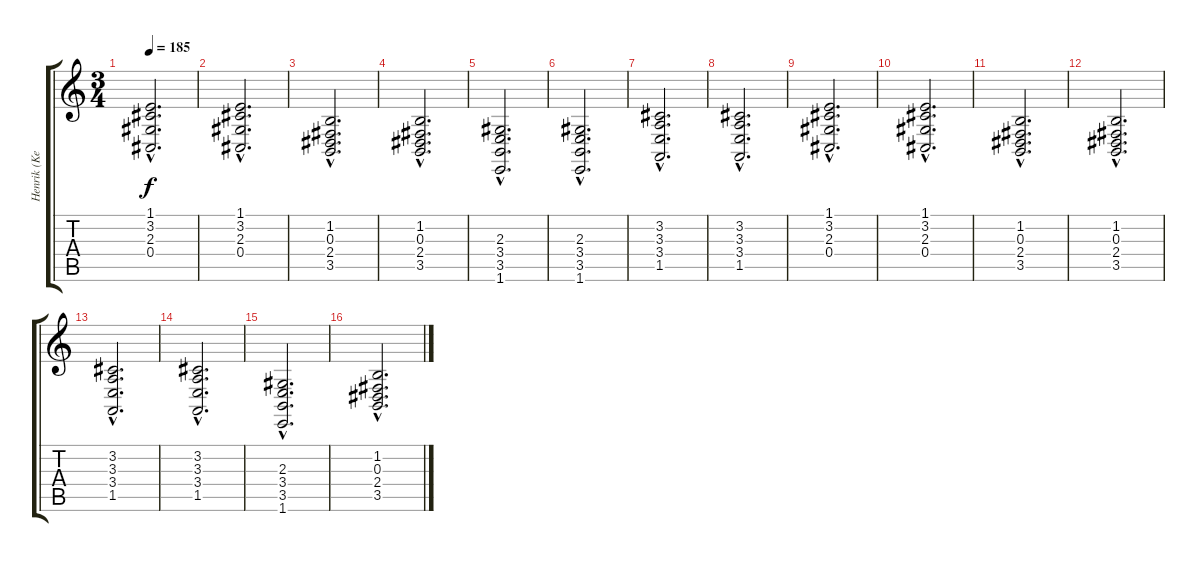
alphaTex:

\track ("Henrik (Keyboard)" "Henrik (Ke") {instrument stringensemble1}
\staff {score tabs}
\tuning (Eb4 Bb3 Gb3 Db3 Ab2 Eb2) {hide}
\ts (3 4)
\tempo 185
\clef g2
\ks c
(1.1{hac} 3.2{hac} 2.3{hac} 0.4{hac}).2{d dy f} |
(1.1{hac} 3.2{hac} 2.3{hac} 0.4{hac}).2{d} |
(1.2{hac} 0.3{hac} 2.4{hac} 3.5{hac}).2{d} |
(1.2{hac} 0.3{hac} 2.4{hac} 3.5{hac}).2{d} |
(2.3{hac} 3.4{hac} 3.5{hac} 1.6{hac}).2{d} |
(2.3{hac} 3.4{hac} 3.5{hac} 1.6{hac}).2{d} |
(3.2{hac} 3.3{hac} 3.4{hac} 1.5{hac}).2{d} |
(3.2{hac} 3.3{hac} 3.4{hac} 1.5{hac}).2{d} |
(1.1{hac} 3.2{hac} 2.3{hac} 0.4{hac}).2{d} |
(1.1{hac} 3.2{hac} 2.3{hac} 0.4{hac}).2{d} |
(1.2{hac} 0.3{hac} 2.4{hac} 3.5{hac}).2{d} |
(1.2{hac} 0.3{hac} 2.4{hac} 3.5{hac}).2{d} |
(3.2{hac} 3.3{hac} 3.4{hac} 1.5{hac}).2{d} |
(3.2{hac} 3.3{hac} 3.4{hac} 1.5{hac}).2{d} |
(2.3{hac} 3.4{hac} 3.5{hac} 1.6{hac}).2{d} |
(1.2{hac} 0.3{hac} 2.4{hac} 3.5{hac}).2{d}
